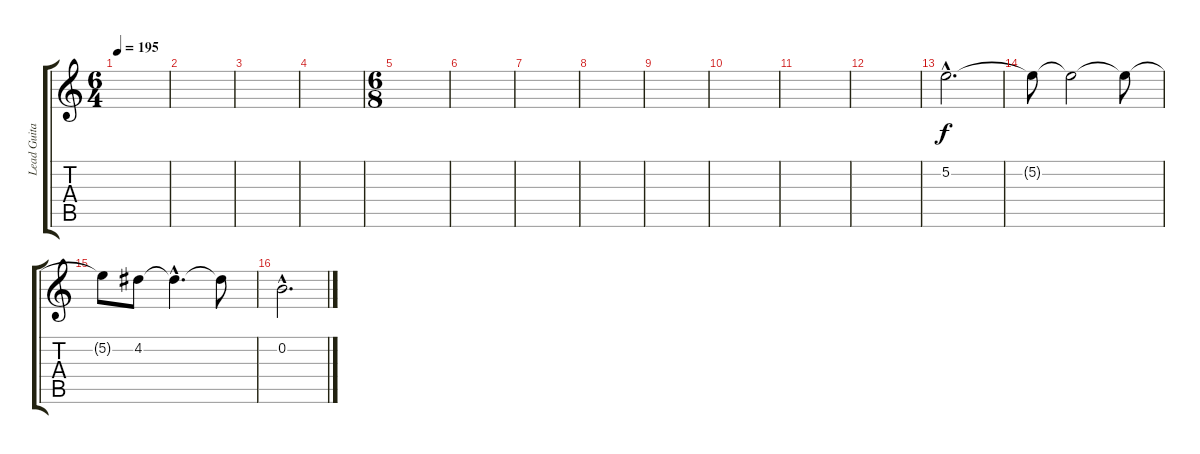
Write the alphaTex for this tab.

\track ("Lead Guitar II" "Lead Guita") {instrument distortionguitar}
\staff {score tabs}
\tuning (E4 B3 G3 D3 A2 E2) {hide}
\ts (6 4)
\tempo 195
\clef g2
\ks c
|
|
|
|
\ts (6 8)
|
|
|
|
|
|
|
|
5.2{hac}.2{d} |
5.2{t}.8 5.2{t}.2 5.2{t}.8 |
5.2{t}.8 4.2.8 4.2{hac t}.4{d} 4.2{t}.8 |
0.2{hac}.2{d}
